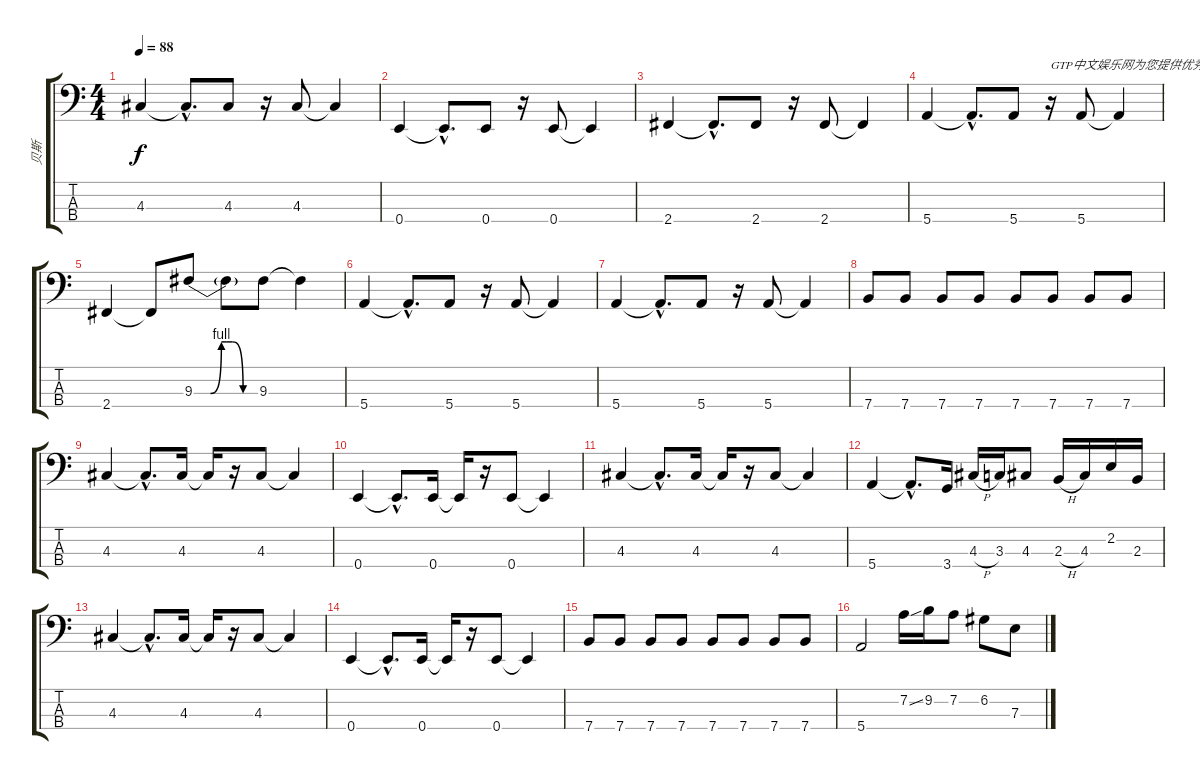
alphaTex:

\track ("贝斯" "贝斯") {instrument electricbassfinger}
\staff {score tabs}
\tuning (G2 D2 A1 E1) {hide}
\ts (4 4)
\tempo 88
\clef f4
\ks c
4.3.4{dy f} 4.3{hac t}.8{d} 4.3.8 r.16 4.3.8 4.3{t}.4 |
0.4.4 0.4{hac t}.8{d} 0.4.8 r.16 0.4.8 0.4{t}.4 |
2.4.4 2.4{hac t}.8{d} 2.4.8 r.16 2.4.8 2.4{t}.4 |
5.4.4 5.4{hac t}.8{d} 5.4.8 r.16{txt "GTP中文娱乐网为您提供优秀的谱子"} 5.4.8 5.4{t}.4 |
2.4.4 2.4{t}.8 9.3{be (custom 0 0 15 0 25 4 30 4 35 4 45 0 60 0)}.8 9.3{t}.8 9.3.8 9.3{t}.4 |
5.4.4 5.4{hac t}.8{d} 5.4.8 r.16 5.4.8 5.4{t}.4 |
5.4.4 5.4{hac t}.8{d} 5.4.8 r.16 5.4.8 5.4{t}.4 |
7.4.8 7.4.8 7.4.8 7.4.8 7.4.8 7.4.8 7.4.8 7.4.8 |
4.3.4 4.3{hac t}.8{d} 4.3.16 4.3{t}.16 r.16 4.3.8 4.3{t}.4 |
0.4.4 0.4{hac t}.8{d} 0.4.16 0.4{t}.16 r.16 0.4.8 0.4{t}.4 |
4.3.4 4.3{hac t}.8{d} 4.3.16 4.3{t}.16 r.16 4.3.8 4.3{t}.4 |
5.4.4 5.4{hac t}.8{d} 3.4.16 4.3{h}.16 3.3.16 4.3.8 2.3{h}.16 4.3.16 2.2.16 2.3.16 |
4.3.4 4.3{hac t}.8{d} 4.3.16 4.3{t}.16 r.16 4.3.8 4.3{t}.4 |
0.4.4 0.4{hac t}.8{d} 0.4.16 0.4{t}.16 r.16 0.4.8 0.4{t}.4 |
7.4.8 7.4.8 7.4.8 7.4.8 7.4.8 7.4.8 7.4.8 7.4.8 |
5.4.2 7.2{ss}.16 9.2.16 7.2.8 6.2.8 7.3.8
